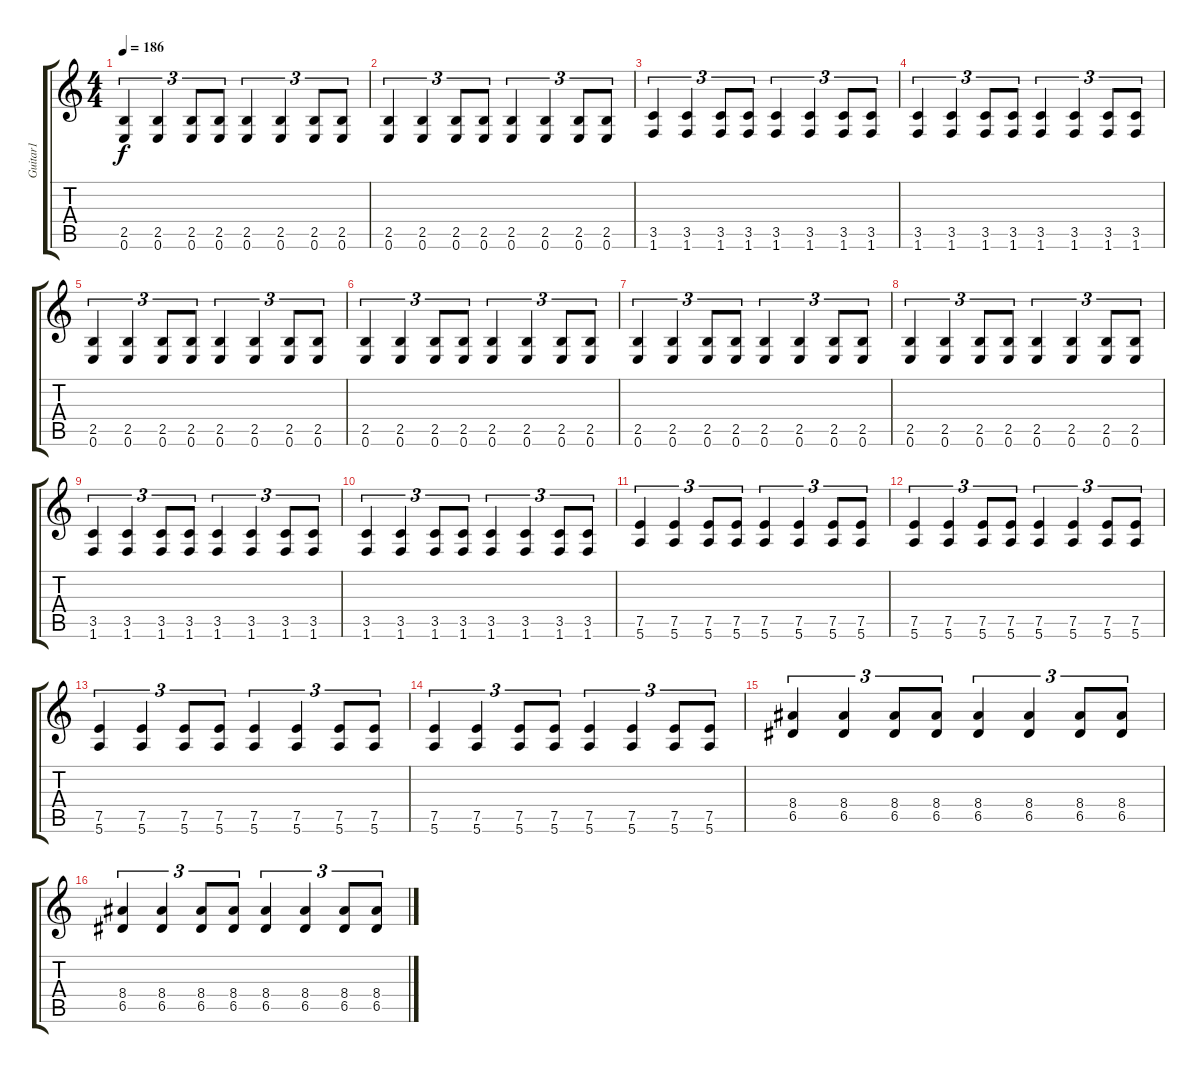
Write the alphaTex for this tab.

\track ("Guitar1" "Guitar1") {instrument distortionguitar}
\staff {score tabs}
\tuning (E4 B3 G3 D3 A2 E2) {hide}
\ts (4 4)
\tempo 186
\clef g2
\ks c
(2.5 0.6).4{tu (3 2) dy f} (2.5 0.6).4{tu (3 2)} (2.5 0.6).8{tu (3 2)} (2.5 0.6).8{tu (3 2)} (2.5 0.6).4{tu (3 2)} (2.5 0.6).4{tu (3 2)} (2.5 0.6).8{tu (3 2)} (2.5 0.6).8{tu (3 2)} |
(2.5 0.6).4{tu (3 2)} (2.5 0.6).4{tu (3 2)} (2.5 0.6).8{tu (3 2)} (2.5 0.6).8{tu (3 2)} (2.5 0.6).4{tu (3 2)} (2.5 0.6).4{tu (3 2)} (2.5 0.6).8{tu (3 2)} (2.5 0.6).8{tu (3 2)} |
(3.5 1.6).4{tu (3 2)} (3.5 1.6).4{tu (3 2)} (3.5 1.6).8{tu (3 2)} (3.5 1.6).8{tu (3 2)} (3.5 1.6).4{tu (3 2)} (3.5 1.6).4{tu (3 2)} (3.5 1.6).8{tu (3 2)} (3.5 1.6).8{tu (3 2)} |
(3.5 1.6).4{tu (3 2)} (3.5 1.6).4{tu (3 2)} (3.5 1.6).8{tu (3 2)} (3.5 1.6).8{tu (3 2)} (3.5 1.6).4{tu (3 2)} (3.5 1.6).4{tu (3 2)} (3.5 1.6).8{tu (3 2)} (3.5 1.6).8{tu (3 2)} |
(2.5 0.6).4{tu (3 2)} (2.5 0.6).4{tu (3 2)} (2.5 0.6).8{tu (3 2)} (2.5 0.6).8{tu (3 2)} (2.5 0.6).4{tu (3 2)} (2.5 0.6).4{tu (3 2)} (2.5 0.6).8{tu (3 2)} (2.5 0.6).8{tu (3 2)} |
(2.5 0.6).4{tu (3 2)} (2.5 0.6).4{tu (3 2)} (2.5 0.6).8{tu (3 2)} (2.5 0.6).8{tu (3 2)} (2.5 0.6).4{tu (3 2)} (2.5 0.6).4{tu (3 2)} (2.5 0.6).8{tu (3 2)} (2.5 0.6).8{tu (3 2)} |
(2.5 0.6).4{tu (3 2)} (2.5 0.6).4{tu (3 2)} (2.5 0.6).8{tu (3 2)} (2.5 0.6).8{tu (3 2)} (2.5 0.6).4{tu (3 2)} (2.5 0.6).4{tu (3 2)} (2.5 0.6).8{tu (3 2)} (2.5 0.6).8{tu (3 2)} |
(2.5 0.6).4{tu (3 2)} (2.5 0.6).4{tu (3 2)} (2.5 0.6).8{tu (3 2)} (2.5 0.6).8{tu (3 2)} (2.5 0.6).4{tu (3 2)} (2.5 0.6).4{tu (3 2)} (2.5 0.6).8{tu (3 2)} (2.5 0.6).8{tu (3 2)} |
(3.5 1.6).4{tu (3 2)} (3.5 1.6).4{tu (3 2)} (3.5 1.6).8{tu (3 2)} (3.5 1.6).8{tu (3 2)} (3.5 1.6).4{tu (3 2)} (3.5 1.6).4{tu (3 2)} (3.5 1.6).8{tu (3 2)} (3.5 1.6).8{tu (3 2)} |
(3.5 1.6).4{tu (3 2)} (3.5 1.6).4{tu (3 2)} (3.5 1.6).8{tu (3 2)} (3.5 1.6).8{tu (3 2)} (3.5 1.6).4{tu (3 2)} (3.5 1.6).4{tu (3 2)} (3.5 1.6).8{tu (3 2)} (3.5 1.6).8{tu (3 2)} |
(7.5 5.6).4{tu (3 2)} (7.5 5.6).4{tu (3 2)} (7.5 5.6).8{tu (3 2)} (7.5 5.6).8{tu (3 2)} (7.5 5.6).4{tu (3 2)} (7.5 5.6).4{tu (3 2)} (7.5 5.6).8{tu (3 2)} (7.5 5.6).8{tu (3 2)} |
(7.5 5.6).4{tu (3 2)} (7.5 5.6).4{tu (3 2)} (7.5 5.6).8{tu (3 2)} (7.5 5.6).8{tu (3 2)} (7.5 5.6).4{tu (3 2)} (7.5 5.6).4{tu (3 2)} (7.5 5.6).8{tu (3 2)} (7.5 5.6).8{tu (3 2)} |
(7.5 5.6).4{tu (3 2)} (7.5 5.6).4{tu (3 2)} (7.5 5.6).8{tu (3 2)} (7.5 5.6).8{tu (3 2)} (7.5 5.6).4{tu (3 2)} (7.5 5.6).4{tu (3 2)} (7.5 5.6).8{tu (3 2)} (7.5 5.6).8{tu (3 2)} |
(7.5 5.6).4{tu (3 2)} (7.5 5.6).4{tu (3 2)} (7.5 5.6).8{tu (3 2)} (7.5 5.6).8{tu (3 2)} (7.5 5.6).4{tu (3 2)} (7.5 5.6).4{tu (3 2)} (7.5 5.6).8{tu (3 2)} (7.5 5.6).8{tu (3 2)} |
(8.4 6.5).4{tu (3 2)} (8.4 6.5).4{tu (3 2)} (8.4 6.5).8{tu (3 2)} (8.4 6.5).8{tu (3 2)} (8.4 6.5).4{tu (3 2)} (8.4 6.5).4{tu (3 2)} (8.4 6.5).8{tu (3 2)} (8.4 6.5).8{tu (3 2)} |
(8.4 6.5).4{tu (3 2)} (8.4 6.5).4{tu (3 2)} (8.4 6.5).8{tu (3 2)} (8.4 6.5).8{tu (3 2)} (8.4 6.5).4{tu (3 2)} (8.4 6.5).4{tu (3 2)} (8.4 6.5).8{tu (3 2)} (8.4 6.5).8{tu (3 2)}
